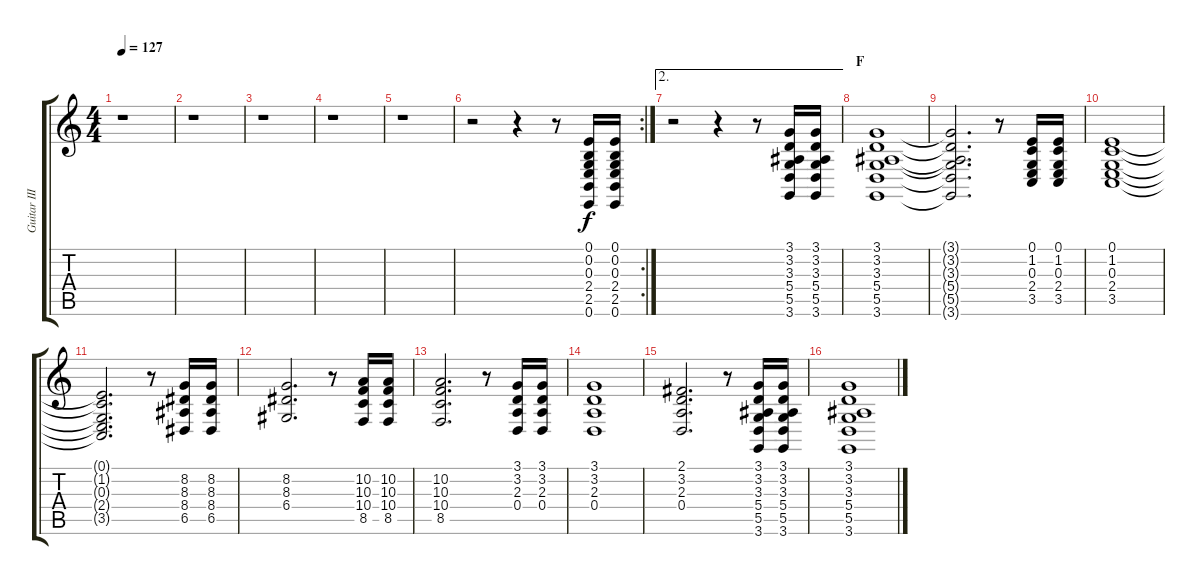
\track ("Guitar III" "Guitar III") {instrument synthbrass1}
\staff {score tabs}
\tuning (E4 B3 G3 D3 A2 E2) {hide}
\ts (4 4)
\tempo 127
\clef g2
\ks c
r.1{dy f} |
r.1 |
r.1 |
r.1 |
r.1 |
\rc 2
r.2 r.4 r.8 (0.1 0.2 0.3 2.4 2.5 0.6).16 (0.1 0.2 0.3 2.4 2.5 0.6).16 |
\ae 2
r.2 r.4 r.8 (3.1 3.2 3.3 5.4 5.5 3.6).16 (3.1 3.2 3.3 5.4 5.5 3.6).16 |
\section ("" "F")
(3.1 3.2 3.3 5.4 5.5 3.6).1 |
(3.1{t} 3.2{t} 3.3{t} 5.4{t} 5.5{t} 3.6{t}).2{d} r.8 (0.1 1.2 0.3 2.4 3.5).16 (0.1 1.2 0.3 2.4 3.5).16 |
(0.1 1.2 0.3 2.4 3.5).1 |
(0.1{t} 1.2{t} 0.3{t} 2.4{t} 3.5{t}).2{d} r.8 (8.2 8.3 8.4 6.5).16 (8.2 8.3 8.4 6.5).16 |
(8.2 8.3 6.4).2{d} r.8 (10.2 10.3 10.4 8.5).16 (10.2 10.3 10.4 8.5).16 |
(10.2 10.3 10.4 8.5).2{d} r.8 (3.1 3.2 2.3 0.4).16 (3.1 3.2 2.3 0.4).16 |
(3.1 3.2 2.3 0.4).1 |
(2.1 3.2 2.3 0.4).2{d} r.8 (3.1 3.2 3.3 5.4 5.5 3.6).16 (3.1 3.2 3.3 5.4 5.5 3.6).16 |
(3.1 3.2 3.3 5.4 5.5 3.6).1
